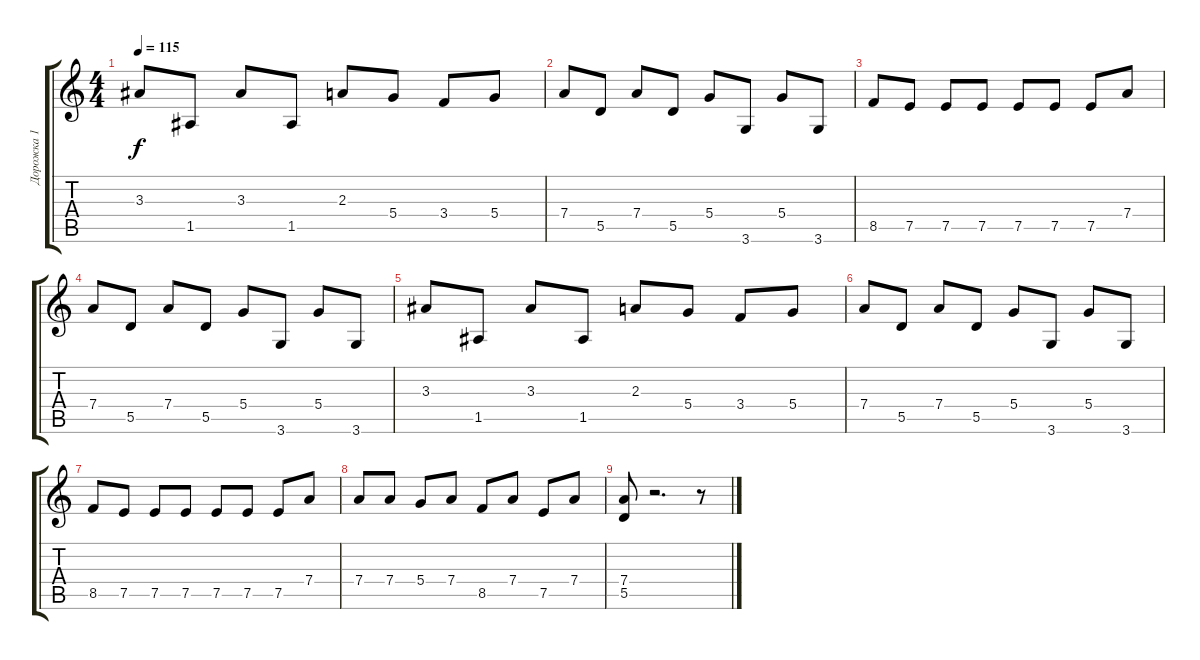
\track ("Дорожка 1" "Дорожка 1") {instrument distortionguitar}
\staff {score tabs}
\tuning (E4 B3 G3 D3 A2 E2) {hide}
\ts (4 4)
\tempo 115
\clef g2
\ks c
3.3.8{dy f} 1.5.8 3.3.8 1.5.8 2.3.8 5.4.8 3.4.8 5.4.8 |
7.4.8 5.5.8 7.4.8 5.5.8 5.4.8 3.6.8 5.4.8 3.6.8 |
8.5.8 7.5.8 7.5.8 7.5.8 7.5.8 7.5.8 7.5.8 7.4.8 |
7.4.8 5.5.8 7.4.8 5.5.8 5.4.8 3.6.8 5.4.8 3.6.8 |
3.3.8 1.5.8 3.3.8 1.5.8 2.3.8 5.4.8 3.4.8 5.4.8 |
7.4.8 5.5.8 7.4.8 5.5.8 5.4.8 3.6.8 5.4.8 3.6.8 |
8.5.8 7.5.8 7.5.8 7.5.8 7.5.8 7.5.8 7.5.8 7.4.8 |
7.4.8 7.4.8 5.4.8 7.4.8 8.5.8 7.4.8 7.5.8 7.4.8 |
(7.4 5.5).8 r.2{d} r.8
